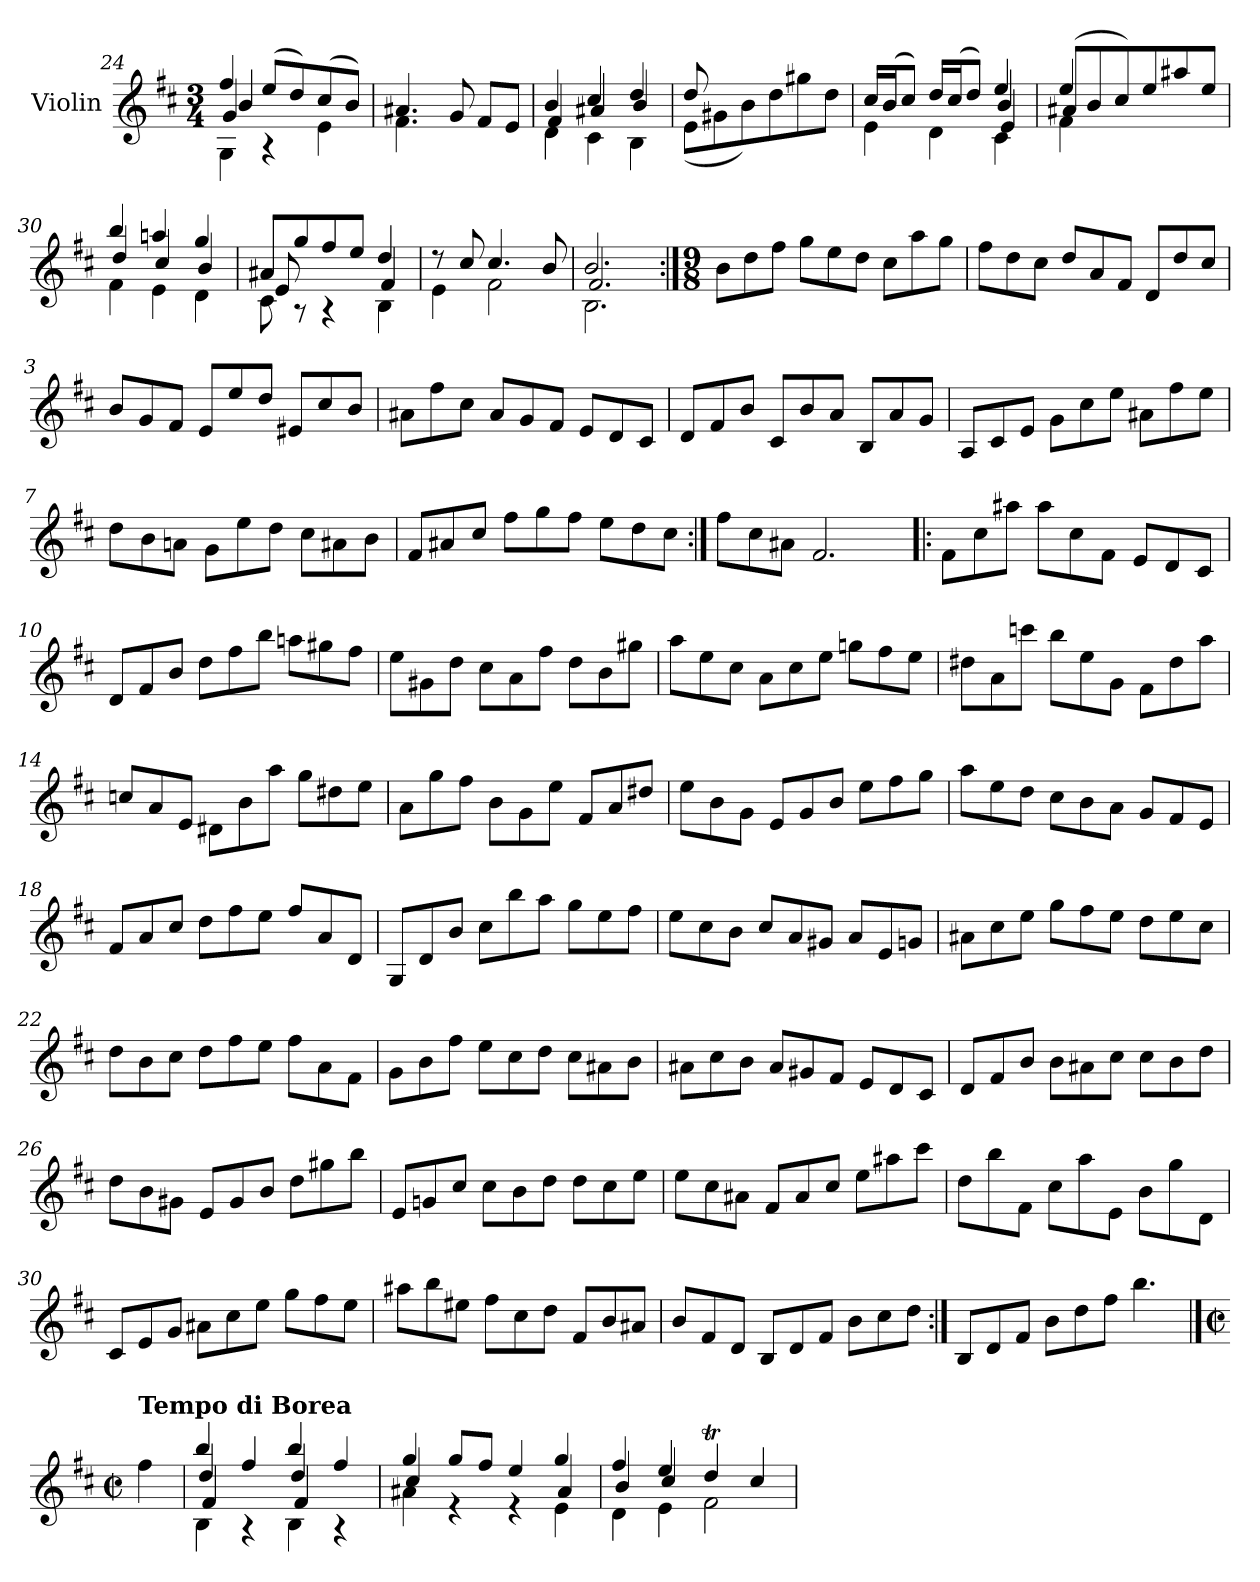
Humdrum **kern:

**kern
*part1
*staff1
*I"Violin
*I'Vln.
*clefG2
*k[f#c#]
*M3/4
=24
*^
*	*^
*	*	*^
4ff#/	4G\	4g/	4b/
(>8ee/L	4r	2ryy	2ryy
8dd/)	.	.	.
(>8cc#/	4e\	.	.
8b/J)	.	.	.
*	*v	*v	*v
=25	=25
4.a#X/	4.f#\
8g/	4.ryy
8f#/L	.
8e/J	.
=26	=26
*	*^
4b/	4d\	4f#/
4cc#/	4c#\	4a#X/
4dd/	4B\	4b/
*	*v	*v
!!LO:LB:g=z
=27	=27
8dd/	(<8e\L
8ryy	8g#X\
4ryy	8b\)
.	8dd\
4ryy	8gg#X\
.	8dd\J
=28	=28
*^	*^
16cc#/LL	4e\	2ryy	2ryy
(>16b/J	.	.	.
8cc#/J)	.	.	.
16dd/LL	4d\	.	.
(>16cc#/J	.	.	.
8dd/J)	.	.	.
4ee/	4c#\	4b/	4e/
*	*	*v	*v
=29	=29	=29
4ee/	4f#\	(>8a#X/L
.	.	8b/
4ryy	2ryy	8cc#/)
.	.	8ee/
4ryy	.	8aa#X/
.	.	8ee/J
=30	=30	=30
4bb/	4f#\	4dd/
4aan/	4e\	4cc#/
4gg/	4d\	4b/
=31	=31	=31
8a#X/L	8c#\	8e/
8gg/	8r	4.ryy
8ff#/	4r	.
8ee/J	.	.
4dd/	4B\	4f#/
*	*v	*v
=32	=32
8r	4e\
8cc#/	.
4.cc#/	2f#\
8b/	.
=33	=33
*	*^
2.b/	2.B\	2.f#/
*v	*v	*v
!!LO:LB:g=z
=1:|!
*M9/8
*^
*	*^
!LO:TX:a:B:t=Double	!	!
*v	*v	*v
8b\L
8dd\
8ff#\J
8gg\L
8ee\
8dd\J
8cc#\L
8aa\
8gg\J
=2
8ff#\L
8dd\
8cc#\J
8dd/L
8a/
8f#/J
8d/L
8dd/
8cc#/J
=3
8b/L
8g/
8f#/J
8e/L
8ee/
8dd/J
8e#X/L
8cc#/
8b/J
=4
8a#X\L
8ff#\
8cc#\J
8a#/L
8g/
8f#/J
8e/L
8d/
8c#/J
!!LO:LB:g=z
=5
8d/L
8f#/
8b/J
8c#/L
8b/
8a/J
8B/L
8a/
8g/J
=6
8A/L
8c#/
8e/J
8g\L
8cc#\
8ee\J
8a#X\L
8ff#\
8ee\J
=7
8dd\L
8b\
8an\J
8g\L
8ee\
8dd\J
8cc#\L
8a#X\
8b\J
=7X1
8f#/L
8a#X/
8cc#/J
8ff#\L
8gg\
8ff#\J
8ee\L
8dd\
8cc#\J
=8:|!
8ff#\L
8cc#\
8a#X\J
2.f#/
!!LO:LB:g=z
=9!|:
8f#\L
8cc#\
8aa#X\J
8aa#\L
8cc#\
8f#\J
8e/L
8d/
8c#/J
=10
8d/L
8f#/
8b/J
8dd\L
8ff#\
8bb\J
8aan\L
8gg#X\
8ff#\J
=11
8ee\L
8g#X\
8dd\J
8cc#\L
8a\
8ff#\J
8dd\L
8b\
8gg#X\J
=12
8aa\L
8ee\
8cc#\J
8a\L
8cc#\
8ee\J
8ggn\L
8ff#\
8ee\J
=13
8dd#X\L
8a\
8cccn\J
8bb\L
8ee\
8g\J
8f#\L
8dd#\
8aa\J
!!LO:LB:g=z
=14
8ccn/L
8a/
8e/J
8d#X\L
8b\
8aa\J
8gg\L
8dd#X\
8ee\J
=15
8a\L
8gg\
8ff#\J
8b\L
8g\
8ee\J
8f#/L
8a/
8dd#X/J
=16
8ee\L
8b\
8g\J
8e/L
8g/
8b/J
8ee\L
8ff#\
8gg\J
=17
8aa\L
8ee\
8dd\J
8cc#\L
8b\
8a\J
8g/L
8f#/
8e/J
=18
8f#/L
8a/
8cc#/J
8dd\L
8ff#\
8ee\J
8ff#/L
8a/
8d/J
!!LO:LB:g=z
=19
8G/L
8d/
8b/J
8cc#\L
8bb\
8aa\J
8gg\L
8ee\
8ff#\J
=20
8ee\L
8cc#\
8b\J
8cc#/L
8a/
8g#X/J
8a/L
8e/
8gn/J
=21
8a#X\L
8cc#\
8ee\J
8gg\L
8ff#\
8ee\J
8dd\L
8ee\
8cc#\J
=22
8dd\L
8b\
8cc#\J
8dd\L
8ff#\
8ee\J
8ff#\L
8a\
8f#\J
=23
8g\L
8b\
8ff#\J
8ee\L
8cc#\
8dd\J
8cc#\L
8a#X\
8b\J
!!LO:LB:g=z
=24
8a#X\L
8cc#\
8b\J
8a#/L
8g#X/
8f#/J
8e/L
8d/
8c#/J
=25
8d/L
8f#/
8b/J
8b\L
8a#X\
8cc#\J
8cc#\L
8b\
8dd\J
=26
8dd\L
8b\
8g#X\J
8e/L
8g#/
8b/J
8dd\L
8gg#X\
8bb\J
=27
8e/L
8gn/
8cc#/J
8cc#\L
8b\
8dd\J
8dd\L
8cc#\
8ee\J
=28
8ee\L
8cc#\
8a#X\J
8f#/L
8a#/
8cc#/J
8ee\L
8aa#X\
8ccc#\J
!!LO:LB:g=z
=29
8dd\L
8bb\
8f#\J
8cc#\L
8aa\
8e\J
8b\L
8gg\
8d\J
=30
8c#/L
8e/
8g/J
8a#X\L
8cc#\
8ee\J
8gg\L
8ff#\
8ee\J
=31
8aa#X\L
8bb\
8ee#X\J
8ff#\L
8cc#\
8dd\J
8f#/L
8b/
8a#X/J
=32
8b/L
8f#/
8d/J
8B/L
8d/
8f#/J
8b\L
8cc#\
8dd\J
=33:|!
8B/L
8d/
8f#/J
8b\L
8dd\
8ff#\J
4.bb\
!!LO:PB:g=z
==
*M2/2
*met(c|)
!LO:TX:a:B:t=Tempo di Borea
4ff#\
=1
*^
*	*^
*	*	*^
4bb/	4B\	4dd/	4f#/
4ff#/	4r	4ryy	4ryy
4bb/	4B\	4dd/	4f#/
4ff#/	4r	4ryy	4ryy
*	*	*v	*v
=2	=2	=2
4gg/	4a#X\	4cc#/
8gg/L	4r	2ryy
8ff#/J	.	.
4ee/	4r	.
4gg/	4e\	4a#/
=3	=3	=3
4ff#/	4d\	4b/
4ee/	4e\	4cc#/
4ddT/	2f#\	2ryy
4cc#/	.	.
*v	*v	*v
=
*-
